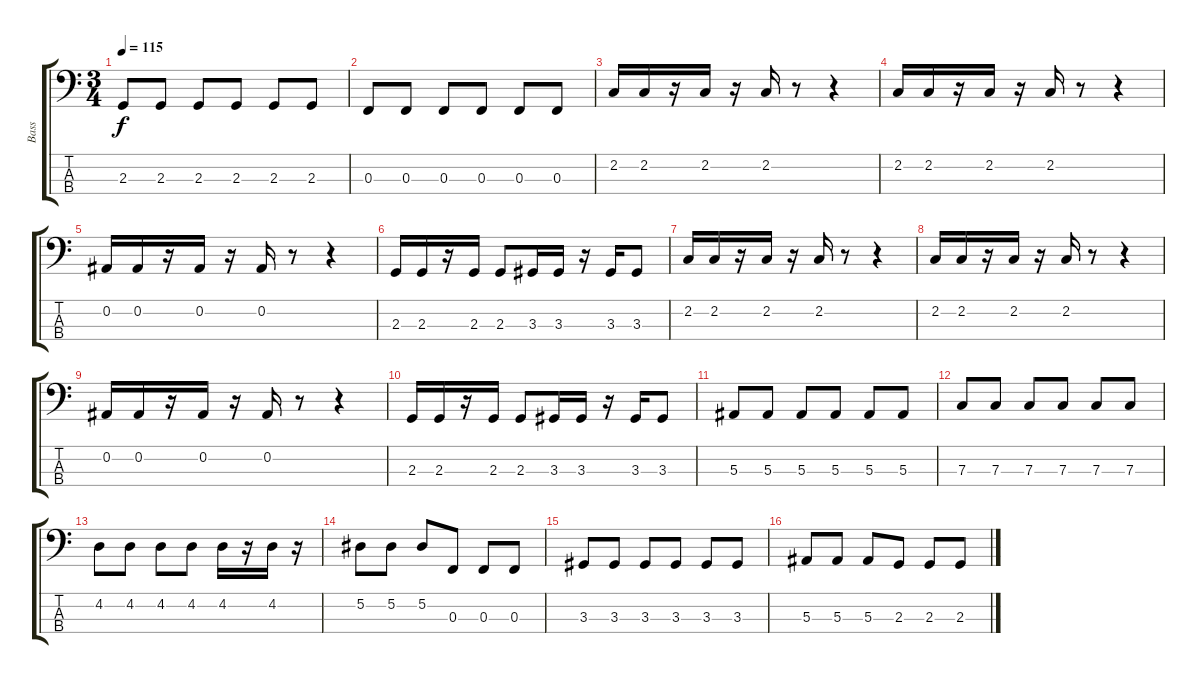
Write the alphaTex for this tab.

\track ("Bass" "Bass") {instrument slapbass1}
\staff {score tabs}
\tuning (Eb2 Bb1 F1 C1) {hide}
\ts (3 4)
\tempo 115
\clef f4
\ks c
2.3.8{dy f} 2.3.8 2.3.8 2.3.8 2.3.8 2.3.8 |
0.3.8 0.3.8 0.3.8 0.3.8 0.3.8 0.3.8 |
2.2.16 2.2.16 r.16 2.2.16 r.16 2.2.16 r.8 r.4 |
2.2.16 2.2.16 r.16 2.2.16 r.16 2.2.16 r.8 r.4 |
0.2.16 0.2.16 r.16 0.2.16 r.16 0.2.16 r.8 r.4 |
2.3.16 2.3.16 r.16 2.3.16 2.3.8 3.3.16 3.3.16 r.16 3.3.16 3.3.8 |
2.2.16 2.2.16 r.16 2.2.16 r.16 2.2.16 r.8 r.4 |
2.2.16 2.2.16 r.16 2.2.16 r.16 2.2.16 r.8 r.4 |
0.2.16 0.2.16 r.16 0.2.16 r.16 0.2.16 r.8 r.4 |
2.3.16 2.3.16 r.16 2.3.16 2.3.8 3.3.16 3.3.16 r.16 3.3.16 3.3.8 |
5.3.8 5.3.8 5.3.8 5.3.8 5.3.8 5.3.8 |
7.3.8 7.3.8 7.3.8 7.3.8 7.3.8 7.3.8 |
4.2.8 4.2.8 4.2.8 4.2.8 4.2.16 r.16 4.2.16 r.16 |
5.2.8 5.2.8 5.2.8 0.3.8 0.3.8 0.3.8 |
3.3.8 3.3.8 3.3.8 3.3.8 3.3.8 3.3.8 |
5.3.8 5.3.8 5.3.8 2.3.8 2.3.8 2.3.8
